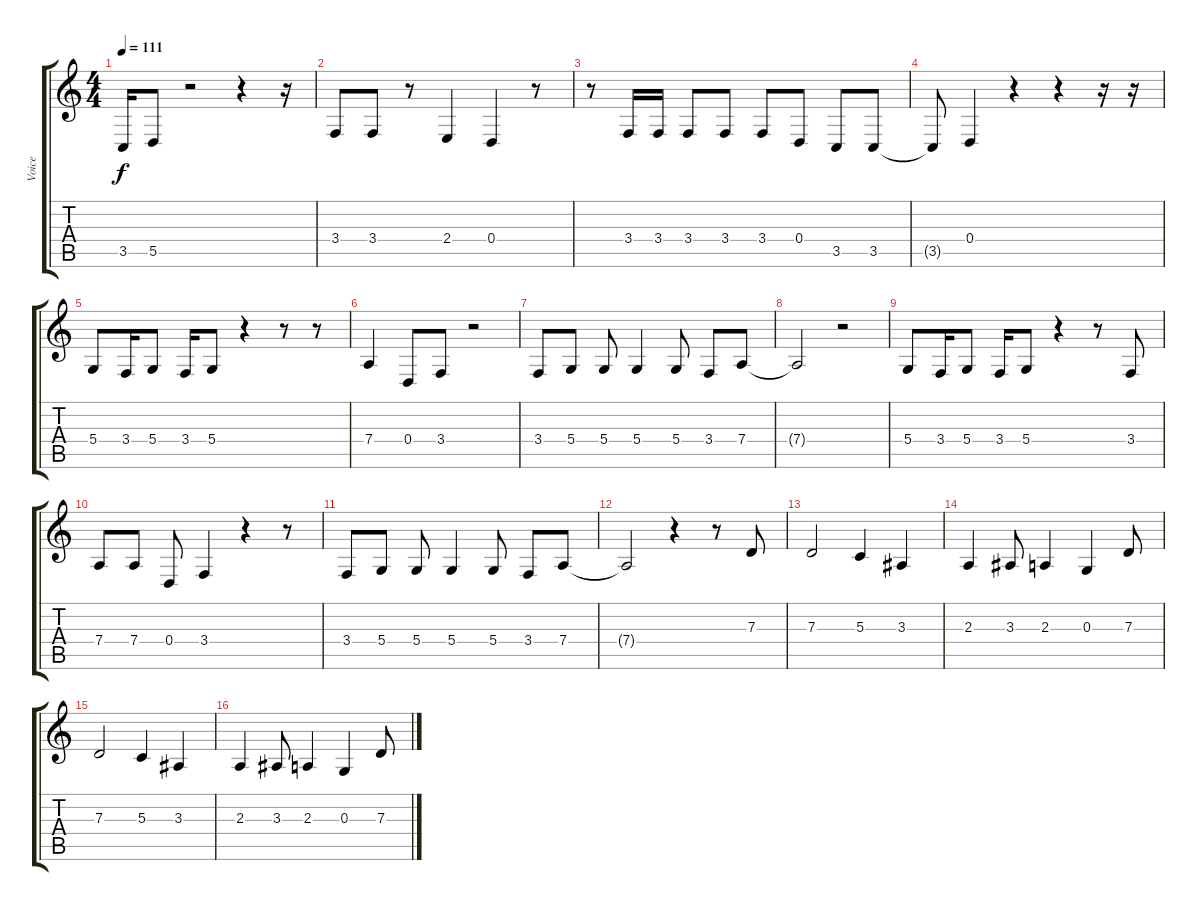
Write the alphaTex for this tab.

\track ("Voice" "Voice") {instrument lead1square}
\staff {score tabs}
\tuning (E4 B3 G3 D3 A2 E2) {hide}
\ts (4 4)
\tempo 111
\clef g2
\ks c
3.5.16{dy f} 5.5.8 r.2 r.4 r.16 |
3.4.8 3.4.8 r.8 2.4.4 0.4.4 r.8 |
r.8 3.4.16 3.4.16 3.4.8 3.4.8 3.4.8 0.4.8 3.5.8 3.5.8 |
3.5{t}.8 0.4.4 r.4 r.4 r.16 r.16 |
5.4.8 3.4.16 5.4.8 3.4.16 5.4.8 r.4 r.8 r.8 |
7.4.4 0.4.8 3.4.8 r.2 |
3.4.8 5.4.8 5.4.8 5.4.4 5.4.8 3.4.8 7.4.8 |
7.4{t}.2 r.2 |
5.4.8 3.4.16 5.4.8 3.4.16 5.4.8 r.4 r.8 3.4.8 |
7.4.8 7.4.8 0.4.8 3.4.4 r.4 r.8 |
3.4.8 5.4.8 5.4.8 5.4.4 5.4.8 3.4.8 7.4.8 |
7.4{t}.2 r.4 r.8 7.3.8 |
7.3.2 5.3.4 3.3.4 |
2.3.4 3.3.8 2.3.4 0.3.4 7.3.8 |
7.3.2 5.3.4 3.3.4 |
2.3.4 3.3.8 2.3.4 0.3.4 7.3.8
